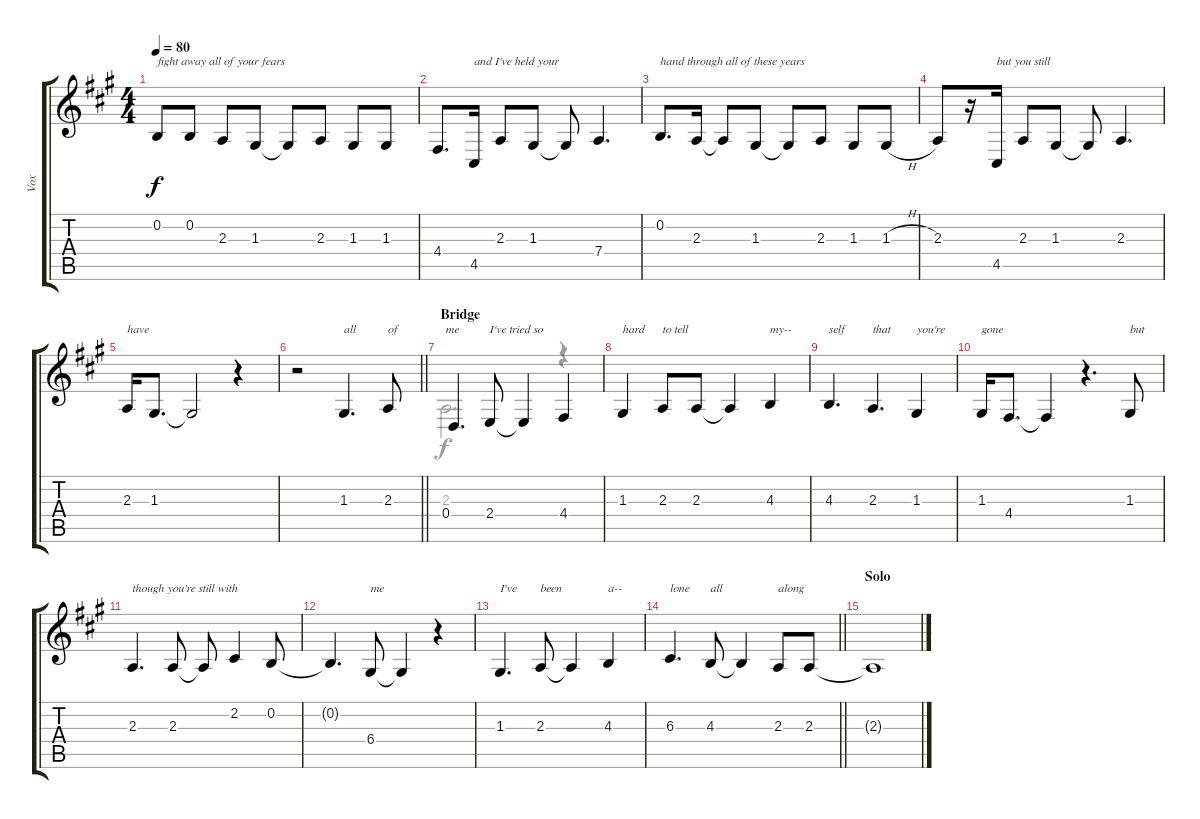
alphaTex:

\track ("Vox" "Vox") {instrument oboe}
\staff {score tabs}
\tuning (E4 B3 G3 D3 A2 E2) {hide}
\voice
\ts (4 4)
\tempo 80
\clef g2
\ks a
0.2.8{txt "fight away all of your fears" dy f} 0.2.8 2.3.8 1.3.8 1.3{t}.8 2.3.8 1.3.8 1.3.8 |
4.4.8{d} 4.5.16{txt "and I've held your"} 2.3.8 1.3.8 1.3{t}.8 7.4.4{d} |
0.2.8{d txt "hand through all of these years"} 2.3.16 2.3{t}.8 1.3.8 1.3{t}.8 2.3.8 1.3.8 1.3{h}.8 |
2.3.8 r.16 4.5.16{txt "but you still "} 2.3.8 1.3.8 1.3{t}.8 2.3.4{d} |
2.3.16{txt "have"} 1.3.8{d} 1.3{t}.2 r.4 |
\barLineRight lightlight
r.2 1.3.4{d txt "all"} 2.3.8{txt "of"} |
\section ("" "Bridge")
0.4.4{d txt "me"} 2.4.8{txt "I've tried so "} 2.4{t}.4 4.4.4 |
1.3.4{txt "hard"} 2.3.8{txt "to tell"} 2.3.8 2.3{t}.4 4.3.4{txt "my--"} |
4.3.4{d txt "self"} 2.3.4{d txt "that"} 1.3.4{txt "you're"} |
1.3.16{txt "gone"} 4.4.8{d} 4.4{t}.4 r.4{d} 1.3.8{txt "but"} |
2.3.4{d txt "though you're still with"} 2.3.8 2.3{t}.8 2.2.4 0.2.8 |
0.2{t}.4{d} 6.4.8{txt "me"} 6.4{t}.4 r.4 |
1.3.4{d txt "I've"} 2.3.8{txt "been"} 2.3{t}.4 4.3.4{txt "a--"} |
\barLineRight lightlight
6.3.4{d txt "lone"} 4.3.8{txt "all"} 4.3{t}.4 2.3.8{txt "along"} 2.3.8 |
\section ("" "Solo")
2.3{t}.1 |
\voice
\clef g2
\ottava regular
\simile none
\ks a
|
|
|
|
|
\barLineRight lightlight
|
2.3.2{d} r.4 |
|
|
|
|
|
|
\barLineRight lightlight
|
|
